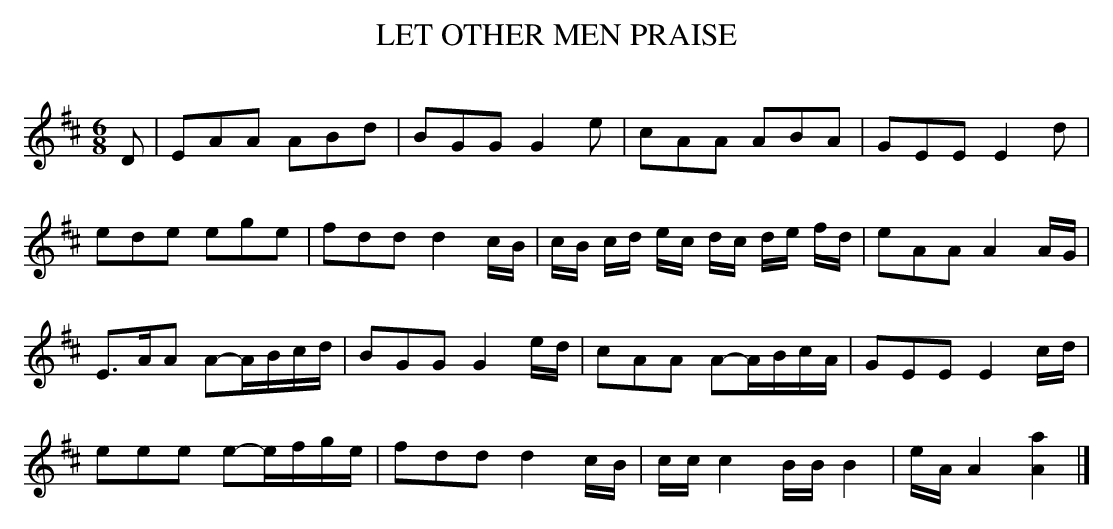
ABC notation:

X:1
T:LET OTHER MEN PRAISE
Y:"with spirit"
Q:120
M:6/8
L:1/8
K:Amix
D|EAA ABd|BGG G2e|cAA ABA|GEE E2d|
ede ege|fdd d2c/B/|c/B/ c/d/ e/c/ d/c/ d/e/ f/d/|\
eAA A2A/G/|
E>AA A-A/B/c/d/|BGG G2e/d/|cAA A-A/B/c/A/|GEE E2c/d/|
eee e-e/f/g/e/|fdd d2c/B/|c/c/ c2B/B/ B2|e/A/ A2[A2a2]|]
